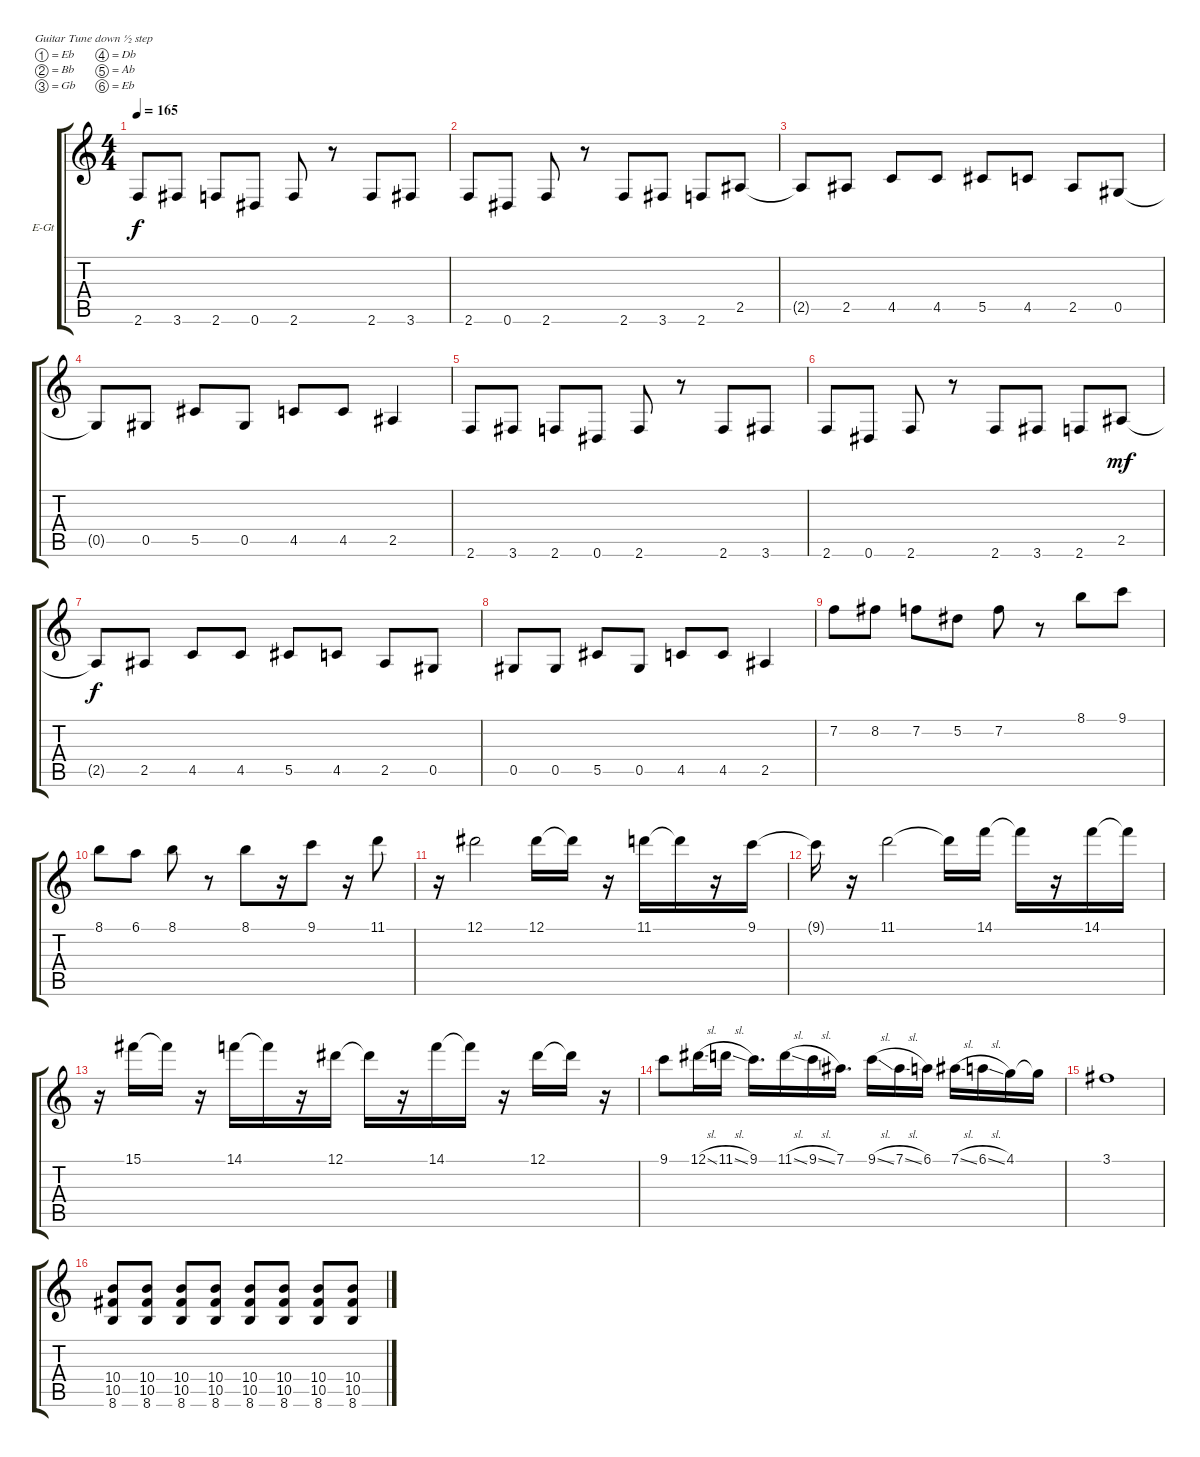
\defaultSystemsLayout 4
\bracketExtendMode groupsimilarinstruments
\firstSystemTrackNameOrientation horizontal
\otherSystemsTrackNameOrientation horizontal
\track ("Electric Guitar" "E-Gt") {instrument overdrivenguitar}
\staff {score tabs}
\tuning (Eb4 Bb3 Gb3 Db3 Ab2 Eb2)
\ts (4 4)
\tempo 165
\clef g2
\ks c
2.6.8{dy f} 3.6.8 2.6.8 0.6.8 2.6.8 r.8 2.6.8 3.6.8 |
2.6.8 0.6.8 2.6.8 r.8 2.6.8 3.6.8 2.6.8 2.5.8 |
2.5{t}.8 2.5.8 4.5.8 4.5.8 5.5.8 4.5.8 2.5.8 0.5.8 |
0.5{t}.8 0.5.8 5.5.8 0.5.8 4.5.8 4.5.8 2.5.4 |
2.6.8 3.6.8 2.6.8 0.6.8 2.6.8 r.8 2.6.8 3.6.8 |
2.6.8 0.6.8 2.6.8 r.8 2.6.8 3.6.8 2.6.8 2.5.8{dy mf} |
2.5{t}.8{dy f} 2.5.8 4.5.8 4.5.8 5.5.8 4.5.8 2.5.8 0.5.8 |
0.5.8 0.5.8 5.5.8 0.5.8 4.5.8 4.5.8 2.5.4 |
7.2.8 8.2.8 7.2.8 5.2.8 7.2.8 r.8 8.1.8 9.1.8 |
8.1.8 6.1.8 8.1.8 r.8 8.1.8 r.16 9.1.8 r.16 11.1.8 |
r.16 12.1.2 12.1.16 12.1{t}.16 r.16 11.1.16 11.1{t}.16 r.16 9.1.16 |
9.1{t}.16 r.16 11.1.2 11.1{t}.16 14.1.16 14.1{t}.16 r.16 14.1.16 14.1{t}.16 |
r.16 15.1.16 15.1{t}.16 r.16 14.1.16 14.1{t}.16 r.16 12.1.16 12.1{t}.16 r.16 14.1.16 14.1{t}.16 r.16 12.1.16 12.1{t}.16 r.16 |
9.1.8 12.1{sl}.16 11.1{sl}.16 9.1.16{d} 11.1{sl}.16 9.1{sl}.16 7.1.16{d} 9.1{sl}.16 7.1{sl}.16 6.1.16 7.1{sl}.16 6.1{sl}.16 4.1.16 4.1{t}.16 |
3.1.1 |
(8.6 10.5 10.4).8 (8.6 10.5 10.4).8 (8.6 10.5 10.4).8 (8.6 10.5 10.4).8 (8.6 10.5 10.4).8 (8.6 10.5 10.4).8 (8.6 10.5 10.4).8 (8.6 10.5 10.4).8
